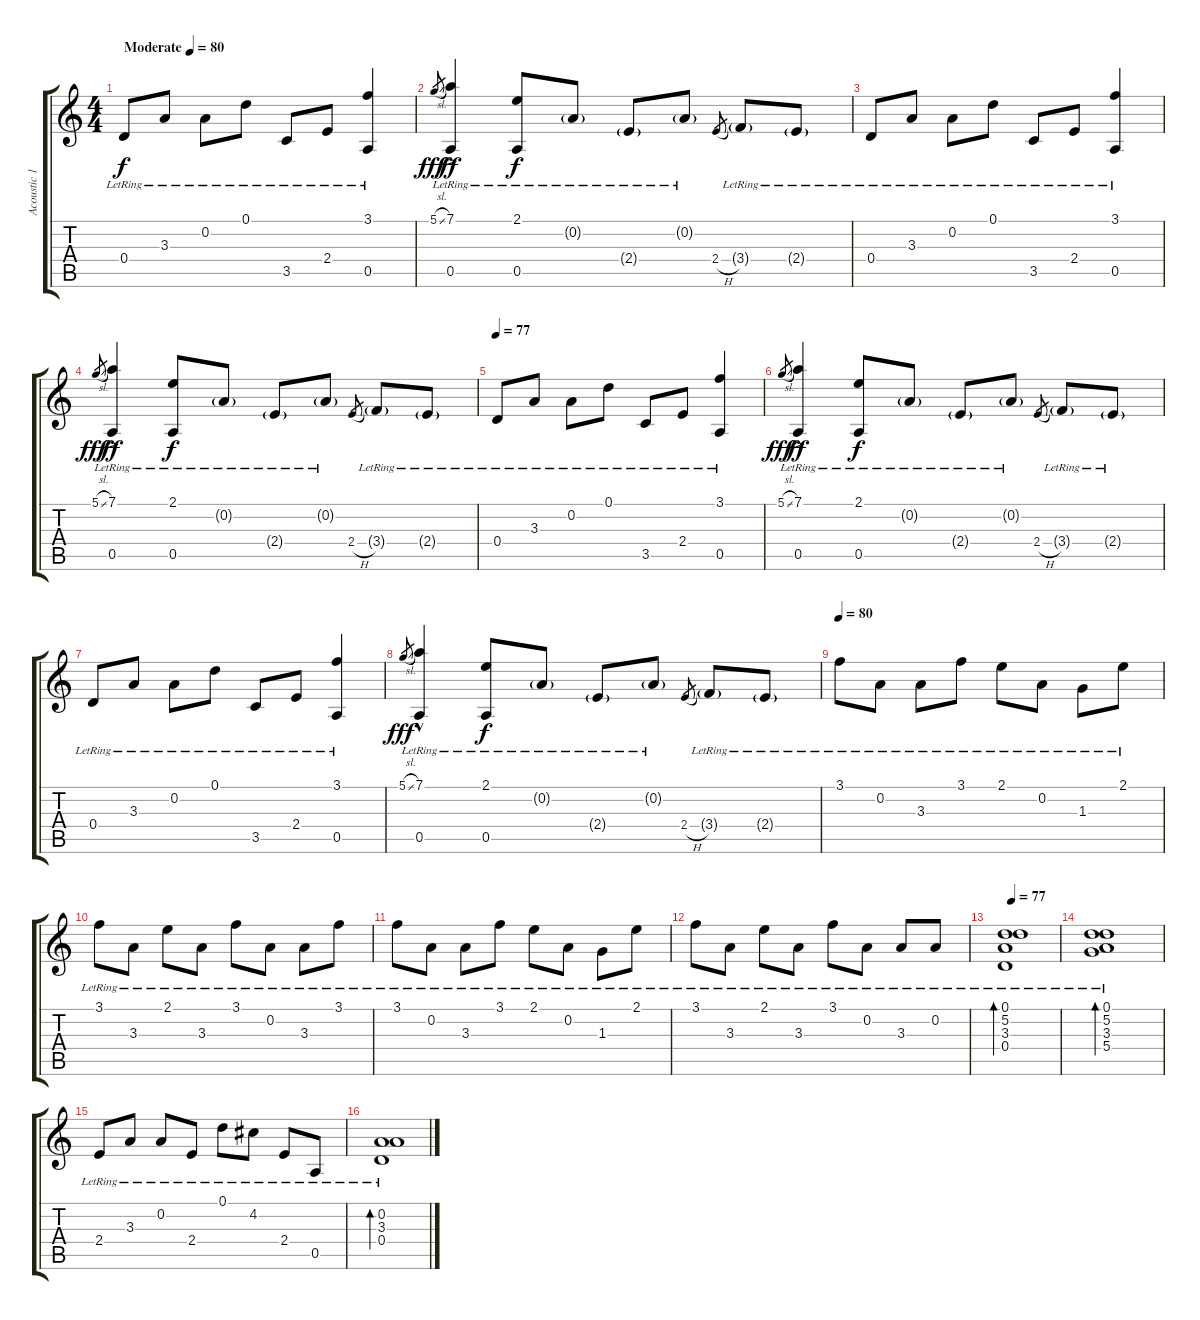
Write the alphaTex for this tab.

\track ("Acoustic 1" "Acoustic 1") {instrument acousticguitarsteel}
\staff {score tabs}
\tuning (D4 A3 Gb3 D3 A2 D2) {hide}
\ts (4 4)
\tempo (80 "Moderate")
\clef g2
\ks c
0.4{lr}.8{dy f instrument acousticguitarsteel} 3.3{lr}.8 0.2{lr}.8 0.1{lr}.8 3.5{lr}.8 2.4{lr}.8 (3.1{lr} 0.5{lr}).4 |
5.1{sl}.8{gr dy fff} (7.1{ac lr} 0.5{lr}).4{dy ff} (2.1{lr} 0.5{lr}).8{dy f} 0.2{g lr}.8 2.4{g lr}.8 0.2{g lr}.8 2.4{h}.8{gr} 3.4{g lr}.8 2.4{g lr}.8 |
0.4{lr}.8 3.3{lr}.8 0.2{lr}.8 0.1{lr}.8 3.5{lr}.8 2.4{lr}.8 (3.1{lr} 0.5{lr}).4 |
5.1{sl}.8{gr dy fff} (7.1{ac lr} 0.5{lr}).4{dy ff} (2.1{lr} 0.5{lr}).8{dy f} 0.2{g lr}.8 2.4{g lr}.8 0.2{g lr}.8 2.4{h}.8{gr} 3.4{g lr}.8 2.4{g lr}.8 |
\tempo 77
0.4{lr}.8 3.3{lr}.8 0.2{lr}.8 0.1{lr}.8 3.5{lr}.8 2.4{lr}.8 (3.1{lr} 0.5{lr}).4 |
5.1{sl}.8{gr dy fff} (7.1{ac lr} 0.5{lr}).4{dy ff} (2.1{lr} 0.5{lr}).8{dy f} 0.2{g lr}.8 2.4{g lr}.8 0.2{g lr}.8 2.4{h}.8{gr} 3.4{g lr}.8 2.4{g lr}.8 |
0.4{lr}.8 3.3{lr}.8 0.2{lr}.8 0.1{lr}.8 3.5{lr}.8 2.4{lr}.8 (3.1{lr} 0.5{lr}).4 |
5.1{sl}.8{gr dy fff} (7.1{hac lr} 0.5{lr}).4 (2.1{lr} 0.5{lr}).8{dy f} 0.2{g lr}.8 2.4{g lr}.8 0.2{g lr}.8 2.4{h}.8{gr} 3.4{g lr}.8 2.4{g lr}.8 |
\tempo 80
3.1{lr}.8 0.2{lr}.8 3.3{lr}.8 3.1{lr}.8 2.1{lr}.8 0.2{lr}.8 1.3{lr}.8 2.1{lr}.8 |
3.1{lr}.8 3.3{lr}.8 2.1{lr}.8 3.3{lr}.8 3.1{lr}.8 0.2{lr}.8 3.3{lr}.8 3.1{lr}.8 |
3.1{lr}.8 0.2{lr}.8 3.3{lr}.8 3.1{lr}.8 2.1{lr}.8 0.2{lr}.8 1.3{lr}.8 2.1{lr}.8 |
3.1{lr}.8 3.3{lr}.8 2.1{lr}.8 3.3{lr}.8 3.1{lr}.8 0.2{lr}.8 3.3{lr}.8 0.2{lr}.8 |
\tempo 77
(0.1{lr} 5.2{lr} 3.3{lr} 0.4{lr}).1{bd 120} |
(0.1{lr} 5.2{lr} 3.3{lr} 5.4{lr}).1{bd 240} |
2.4{lr}.8 3.3{lr}.8 0.2{lr}.8 2.4{lr}.8 0.1{lr}.8 4.2{lr}.8 2.4{lr}.8 0.5{lr}.8 |
(0.2{lr} 3.3{lr} 0.4{lr}).1{bd 120}
